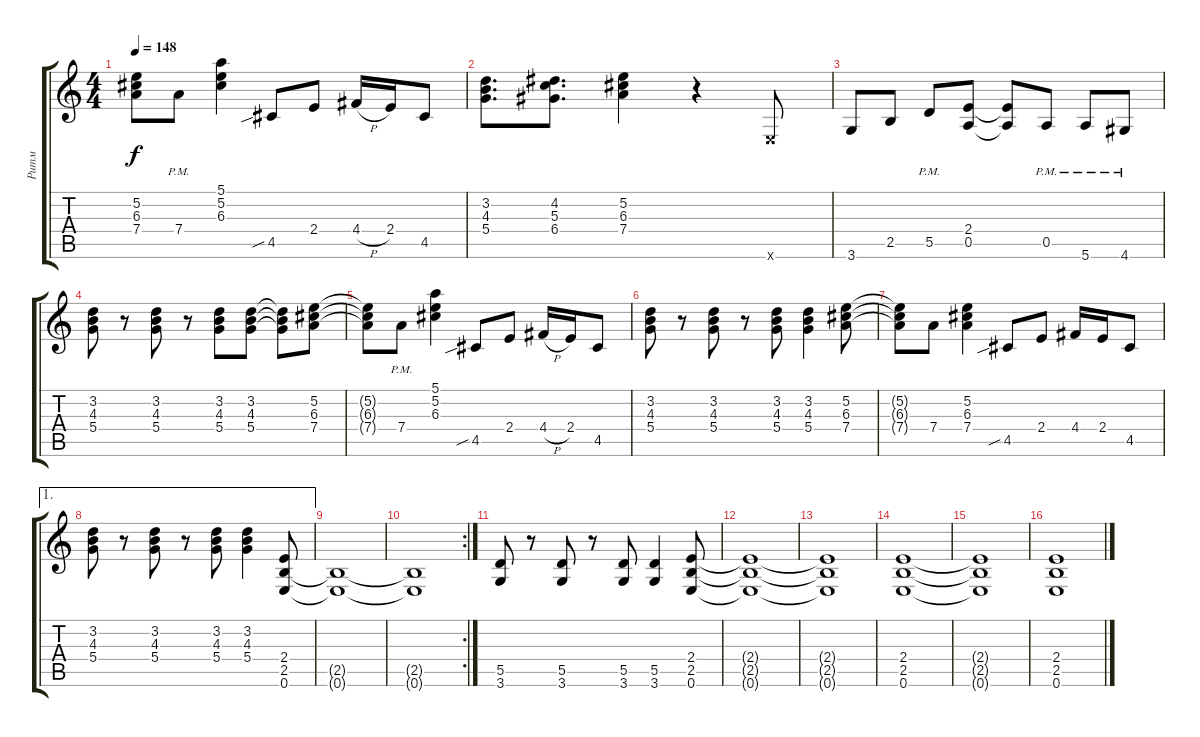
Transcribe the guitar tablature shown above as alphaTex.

\track ("Ритм" "Ритм") {instrument distortionguitar}
\staff {score tabs}
\tuning (E4 B3 G3 D3 A2 E2) {hide}
\ts (4 4)
\tempo 148
\clef g2
\ks c
(5.2{t} 6.3{t} 7.4{t}).8{dy f} 7.4{pm}.8 (5.1 5.2 6.3).4 4.5{sib}.8 2.4.8 4.4{h}.16 2.4.16 4.5.8 |
(3.2 4.3 5.4).8{d} (4.2 5.3 6.4).8{d} (5.2 6.3 7.4).4 r.4 0.6{x}.8 |
3.6.8 2.5.8 5.5{pm}.8 (2.4 0.5).8 (2.4{t} 0.5{t}).8 0.5{pm}.8 5.6{pm}.8 4.6{pm}.8 |
(3.2 4.3 5.4).8 r.8 (3.2 4.3 5.4).8 r.8 (3.2 4.3 5.4).8 (3.2 4.3 5.4).8 (3.2{t} 4.3{t} 5.4{t}).8 (5.2 6.3 7.4).8 |
(5.2{t} 6.3{t} 7.4{t}).8 7.4{pm}.8 (5.1 5.2 6.3).4 4.5{sib}.8 2.4.8 4.4{h}.16 2.4.16 4.5.8 |
(3.2 4.3 5.4).8 r.8 (3.2 4.3 5.4).8 r.8 (3.2 4.3 5.4).8 (3.2 4.3 5.4).4 (5.2 6.3 7.4).8 |
(5.2{t} 6.3{t} 7.4{t}).8 7.4.8 (5.2 6.3 7.4).4 4.5{sib}.8 2.4.8 4.4.16 2.4.16 4.5.8 |
\ae 1
(3.2 4.3 5.4).8 r.8 (3.2 4.3 5.4).8 r.8 (3.2 4.3 5.4).8 (3.2 4.3 5.4).4 (2.4 2.5 0.6).8 |
(2.5{t} 0.6{t}).1 |
\rc 2
(2.5{t} 0.6{t}).1 |
(5.5 3.6).8 r.8 (5.5 3.6).8 r.8 (5.5 3.6).8 (5.5 3.6).4 (2.4 2.5 0.6).8 |
(2.4{t} 2.5{t} 0.6{t}).1 |
(2.4{t} 2.5{t} 0.6{t}).1 |
(2.4 2.5 0.6).1 |
(2.4{t} 2.5{t} 0.6{t}).1 |
(2.4 2.5 0.6).1
